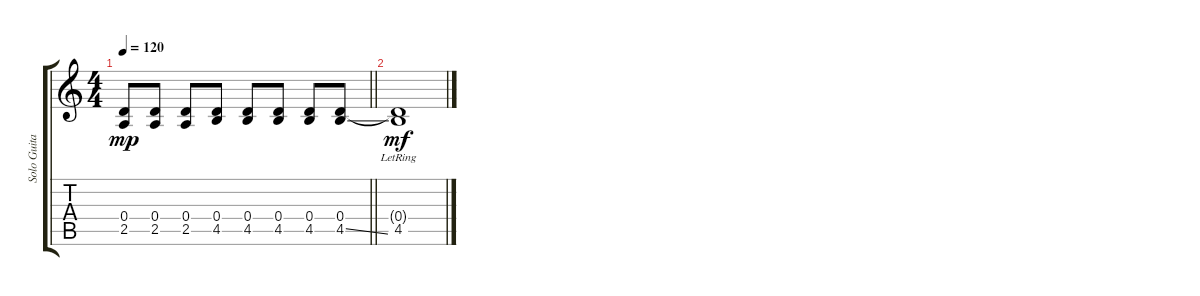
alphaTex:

\track ("Solo Guitar" "Solo Guita") {instrument electricguitarclean}
\staff {score tabs}
\tuning (E4 B3 G3 D3 G2 C2) {hide}
\ts (4 4)
\tempo 120
\clef g2
\barLineRight lightlight
\ks c
(0.4 2.5).8{dy mp} (0.4 2.5).8 (0.4 2.5).8 (0.4 4.5).8 (0.4 4.5).8 (0.4 4.5).8 (0.4 4.5).8 (0.4 4.5{ss}).8 |
(0.4{t} 4.5{lr}).1{dy mf volume 0}
